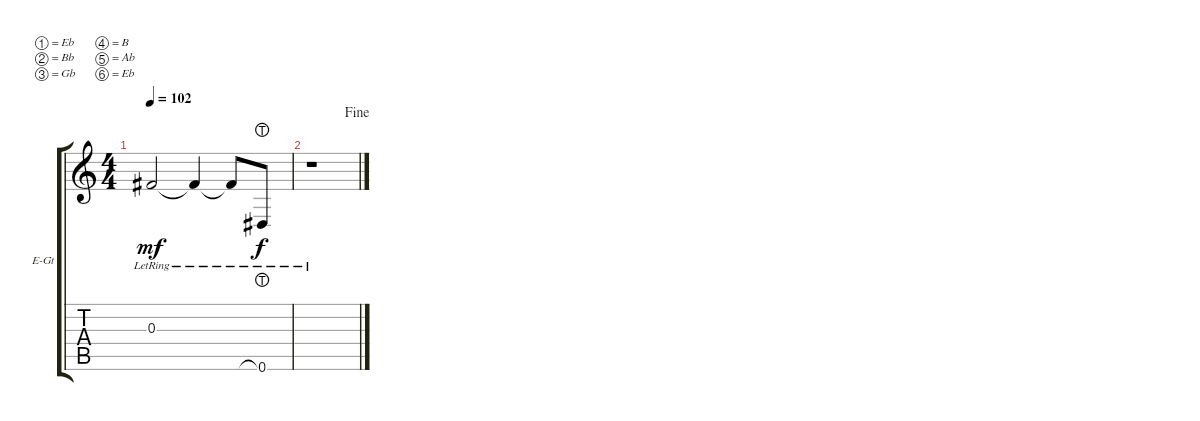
\defaultSystemsLayout 4
\bracketExtendMode groupsimilarinstruments
\firstSystemTrackNameOrientation horizontal
\otherSystemsTrackNameOrientation horizontal
\track ("Electric Guitar" "E-Gt") {instrument electricguitarclean}
\staff {score tabs}
\tuning (Eb4 Bb3 Gb3 B2 Ab2 Eb2)
\ts (4 4)
\tempo 102
\clef g2
\ks c
0.3{lr t}.2{dy mf} 0.3{lr t}.4 0.3{lr t}.8 0.6{lht lr}.8{dy f} |
\jump fine
r.1
